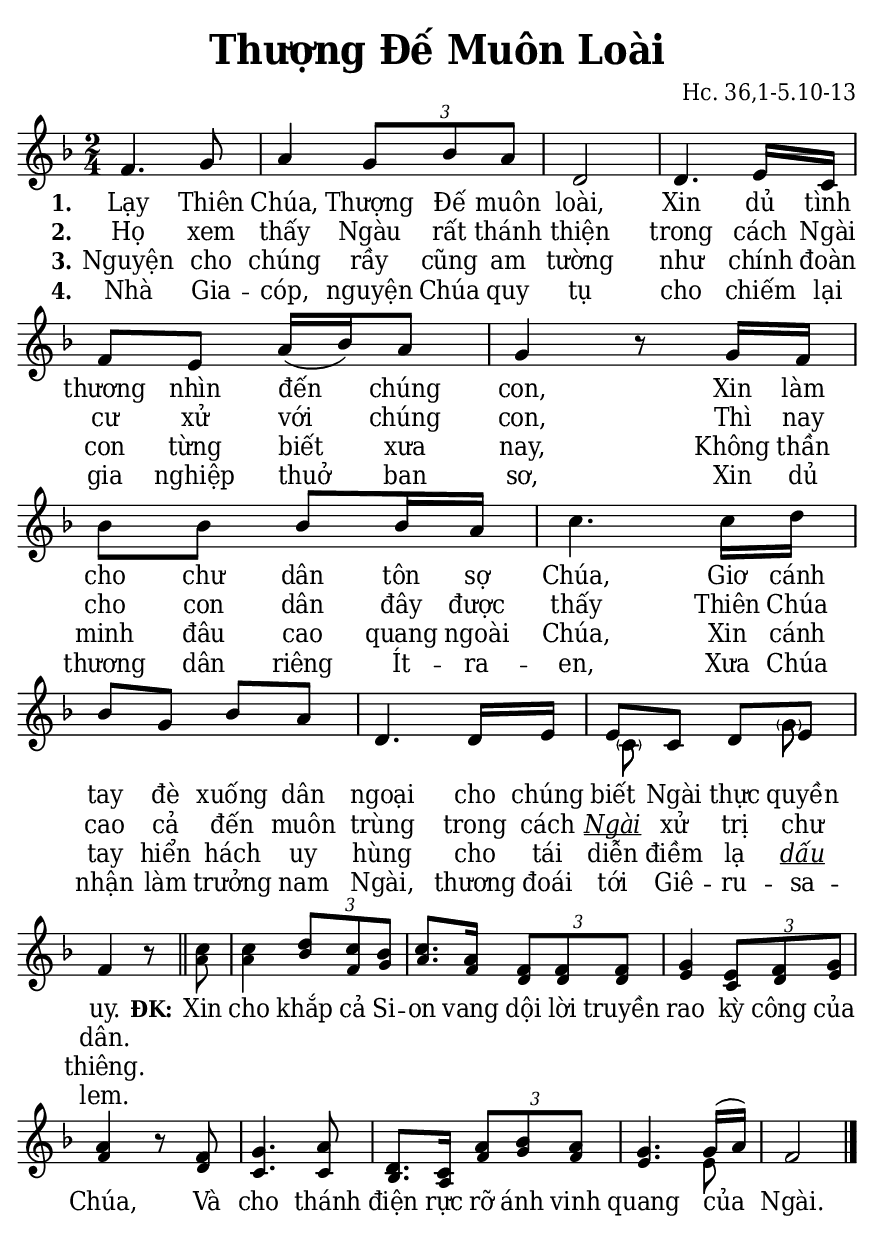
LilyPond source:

% Cài đặt chung\
\version "2.22.1"
\include "english.ly"

\header {
  title = \markup { \fontsize #1 "Thượng Đế Muôn Loài" }
  composer = "Hc. 36,1-5.10-13"
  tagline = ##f
}

% Nhạc phiên khúc
nhacPhienKhucSop = \relative c' {
  f4. g8 |
  a4 \tuplet 3/2 { g8 bf a } |
  d,2 |
  d4. e16 c |
  f8 e a16 (bf) a8 |
  g4 r8 g16 f |
  bf8 bf bf bf16 a |
  c4. c16 d |
  bf8 g bf a |
  d,4. d16 e |
  <<
    {
      \voiceOne
      e8
    }
    \new Voice = "beSop" {
      \voiceTwo
      \once \override NoteColumn.force-hshift = #1.2
      \parenthesize
      c
    }
  >>
  \oneVoice
  c d
  <<
    {
      \voiceOne
      e
    }
    \new Voice = "beSop" {
      \voiceTwo
      \once \override NoteColumn.force-hshift = #-1
      \parenthesize
      g
    }
  >>
  \oneVoice
  f4 r8 \bar "||"
  
  c'8 |
  c4 \tuplet 3/2 { d8 c bf } |
  c8. a16 \tuplet 3/2 { f8 f f } |
  g4 \tuplet 3/2 { e8 f g } |
  a4 r8 f |
  g4. a8 |
  d,8. c16 \tuplet 3/2 { a'8 bf a } |
  g4. g16 (a) |
  f2 \bar "|."
}

nhacPhienKhucAlto = \relative c'' {
  R2*11
  r4.
  a8 |
  a4 \tuplet 3/2 { bf8 f g } |
  a8. f16 \tuplet 3/2 { d8 d d } |
  e4 \tuplet 3/2 { c8 d e } |
  f4 r8 d |
  c4. c8 |
  bf8. a16 \tuplet 3/2 { f'8 g f } |
  e4. e8 |
  f2
}

% Lời phiên khúc
loiPhienKhucSop = \lyrics {
  <<
    {
      \set stanza = "1."
      Lạy Thiên Chúa, Thượng Đế muôn loài,
      Xin dủ tình thương nhìn đến chúng con,
      Xin làm cho chư dân tôn sợ Chúa,
      Giơ cánh tay đè xuống dân ngoại
      cho chúng biết Ngài thực quyền uy.
    }
    \new Lyrics {
	    \set associatedVoice = "beSop"
	    \set stanza = "2."
	    Họ xem thấy Ngàu rất thánh thiện
	    trong cách Ngài cư xử với chúng con,
	    Thì nay cho con dân đây được thấy
	    Thiên Chúa cao cả đến muôn trùng
	    trong cách \markup { \italic \underline "Ngài" }
	    xử trị chư dân.
    }
    \new Lyrics {
	    \set associatedVoice = "beSop"
	    \set stanza = "3."
	    Nguyện cho chúng rầy cũng am tường
	    như chính đoàn con từng biết xưa nay,
	    Không thần minh đâu cao quang ngoài Chúa,
	    Xin cánh tay hiển hách uy hùng
	    cho tái diễn điềm lạ
	    \markup { \italic \underline "dấu" } thiêng.
    }
    \new Lyrics {
	    \set associatedVoice = "beSop"
	    \set stanza = "4."
	    Nhà Gia -- cóp, nguyện Chúa quy tụ
	    cho chiếm lại gia nghiệp thuở ban sơ,
	    Xin dủ thương dân riêng Ít -- ra -- en,
	    Xưa Chúa nhận làm trưởng nam Ngài,
	    thương đoái tới Giê -- ru -- sa -- lem.
    }
  >>
  \set stanza = " ĐK:"
  Xin cho khắp cả Si -- on vang dội
  lời truyền rao kỳ công của Chúa,
  Và cho thánh điện rực rỡ ánh vinh quang của Ngài.
}

% Dàn trang
\paper {
  #(set-paper-size "a5")
  top-margin = 3\mm
  bottom-margin = 3\mm
  left-margin = 3\mm
  right-margin = 3\mm
  indent = #0
  #(define fonts
	 (make-pango-font-tree "Deja Vu Serif Condensed"
	 		       "Deja Vu Serif Condensed"
			       "Deja Vu Serif Condensed"
			       (/ 20 20)))
  print-page-number = ##f
  page-count = 1
}

TongNhip = {
  \key f \major \time 2/4
  \set Timing.beamExceptions = #'()
  \set Timing.baseMoment = #(ly:make-moment 1/4)
}

% Đổi kích thước nốt cho bè phụ
notBePhu =
#(define-music-function (font-size music) (number? ly:music?)
   (for-some-music
     (lambda (m)
       (if (music-is-of-type? m 'rhythmic-event)
           (begin
             (set! (ly:music-property m 'tweaks)
                   (cons `(font-size . ,font-size)
                         (ly:music-property m 'tweaks)))
             #t)
           #f))
     music)
   music)

\score {
  \new ChoirStaff <<
    \new Staff \with {
        \consists "Merge_rests_engraver"
        printPartCombineTexts = ##f
      }
      <<
      \new Voice \TongNhip \partCombine 
        \nhacPhienKhucSop
        \notBePhu -1 { \nhacPhienKhucAlto }
      \new NullVoice = beSop \nhacPhienKhucSop
      \new Lyrics \lyricsto beSop \loiPhienKhucSop
      >>
  >>
  \layout {
    \override Lyrics.LyricSpace.minimum-distance = #0.6
    \override Score.BarNumber.break-visibility = ##(#f #f #f)
    \override Score.SpacingSpanner.uniform-stretching = ##t
  } 
}
